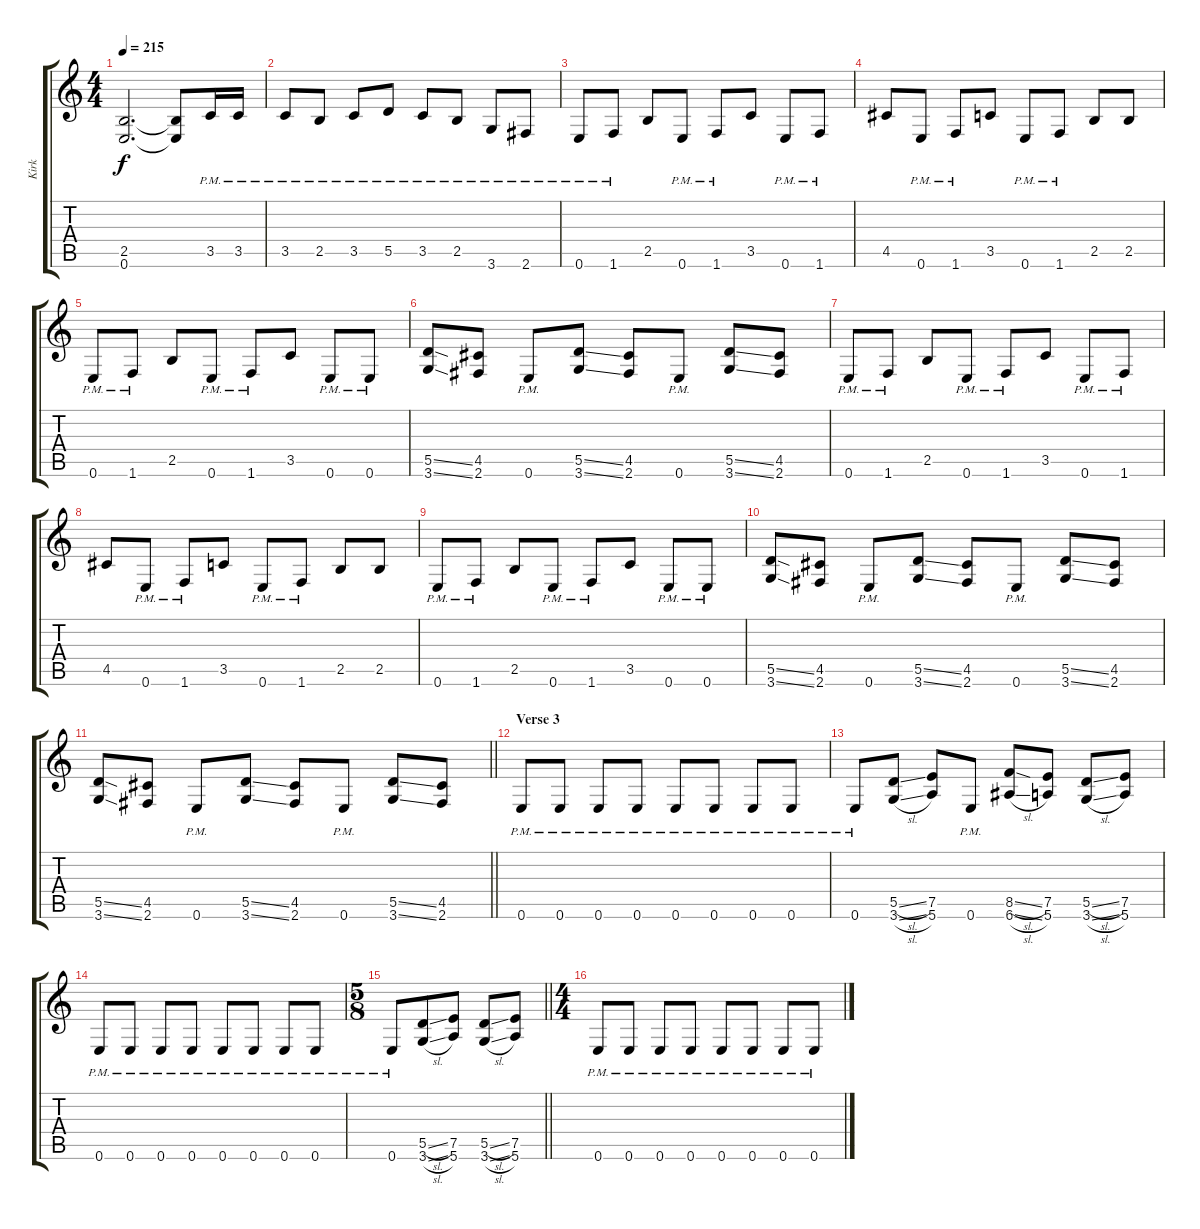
\track ("Kirk" "Kirk") {instrument overdrivenguitar}
\staff {score tabs}
\tuning (E4 B3 G3 D3 A2 E2) {hide}
\ts (4 4)
\tempo 215
\clef g2
\ks c
(2.5 0.6).2{d dy f} (2.5{t} 0.6{t}).8 3.5{pm}.16 3.5{pm}.16 |
3.5{pm}.8 2.5{pm}.8 3.5{pm}.8 5.5{pm}.8 3.5{pm}.8 2.5{pm}.8 3.6{pm}.8 2.6{pm}.8 |
0.6{pm}.8 1.6{pm}.8 2.5.8 0.6{pm}.8 1.6{pm}.8 3.5.8 0.6{pm}.8 1.6{pm}.8 |
4.5.8 0.6{pm}.8 1.6{pm}.8 3.5.8 0.6{pm}.8 1.6{pm}.8 2.5.8 2.5.8 |
0.6{pm}.8 1.6{pm}.8 2.5.8 0.6{pm}.8 1.6{pm}.8 3.5.8 0.6{pm}.8 0.6{pm}.8 |
(5.5{ss} 3.6{ss}).8 (4.5 2.6).8 0.6{pm}.8 (5.5{ss} 3.6{ss}).8 (4.5 2.6).8 0.6{pm}.8 (5.5{ss} 3.6{ss}).8 (4.5 2.6).8 |
0.6{pm}.8 1.6{pm}.8 2.5.8 0.6{pm}.8 1.6{pm}.8 3.5.8 0.6{pm}.8 1.6{pm}.8 |
4.5.8 0.6{pm}.8 1.6{pm}.8 3.5.8 0.6{pm}.8 1.6{pm}.8 2.5.8 2.5.8 |
0.6{pm}.8 1.6{pm}.8 2.5.8 0.6{pm}.8 1.6{pm}.8 3.5.8 0.6{pm}.8 0.6{pm}.8 |
(5.5{ss} 3.6{ss}).8 (4.5 2.6).8 0.6{pm}.8 (5.5{ss} 3.6{ss}).8 (4.5 2.6).8 0.6{pm}.8 (5.5{ss} 3.6{ss}).8 (4.5 2.6).8 |
\barLineRight lightlight
(5.5{ss} 3.6{ss}).8 (4.5 2.6).8 0.6{pm}.8 (5.5{ss} 3.6{ss}).8 (4.5 2.6).8 0.6{pm}.8 (5.5{ss} 3.6{ss}).8 (4.5 2.6).8 |
\section ("" "Verse 3")
0.6{pm}.8 0.6{pm}.8 0.6{pm}.8 0.6{pm}.8 0.6{pm}.8 0.6{pm}.8 0.6{pm}.8 0.6{pm}.8 |
0.6{pm}.8 (5.5{sl} 3.6{sl}).8 (7.5 5.6).8 0.6{pm}.8 (8.5{sl} 6.6{sl}).8 (7.5 5.6).8 (5.5{sl} 3.6{sl}).8 (7.5 5.6).8 |
0.6{pm}.8 0.6{pm}.8 0.6{pm}.8 0.6{pm}.8 0.6{pm}.8 0.6{pm}.8 0.6{pm}.8 0.6{pm}.8 |
\ts (5 8)
\barLineRight lightlight
0.6{pm}.8 (5.5{sl} 3.6{sl}).8 (7.5 5.6).8 (5.5{sl} 3.6{sl}).8 (7.5 5.6).8 |
\ts (4 4)
\section ("" "")
0.6{pm}.8 0.6{pm}.8 0.6{pm}.8 0.6{pm}.8 0.6{pm}.8 0.6{pm}.8 0.6{pm}.8 0.6{pm}.8
